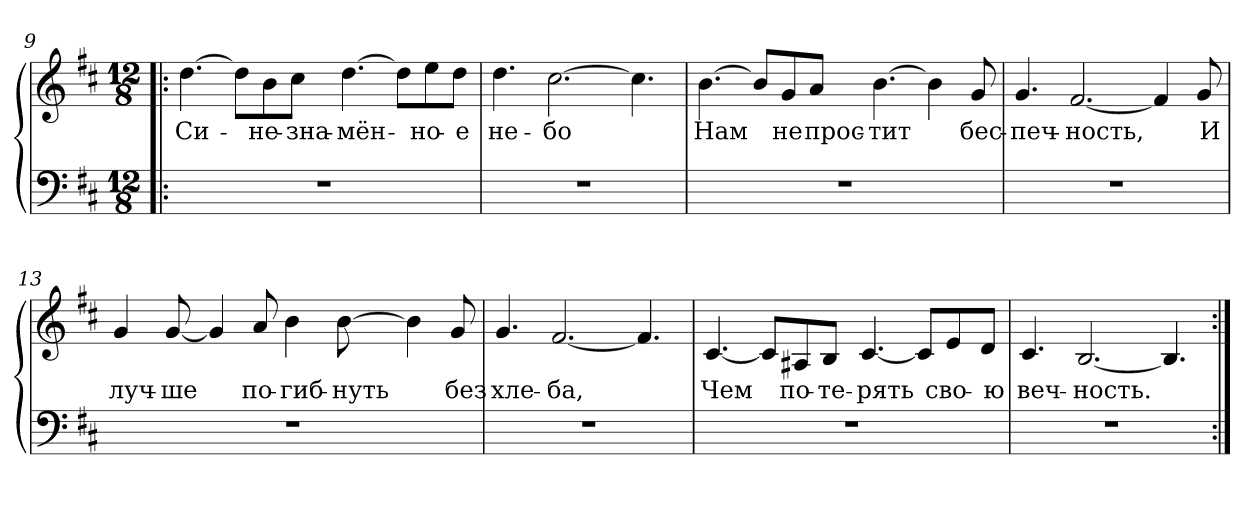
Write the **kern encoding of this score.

**kern	**kern	**text
*part2	*part1	*part1
*staff2	*staff1	*staff1
!!LO:LB:g=z
*clefF4	*clefG2	*
*k[f#c#]	*k[f#c#]	*
*b:	*b:	*
*M12/8	*M12/8	*
=9!|:	=9!|:	=9!|:
!	!	!LO:LY:b
1.r	[4.dd\	Си-
.	8dd\L]	.
!	!	!LO:LY:b
.	8b\	-не-
!	!	!LO:LY:b
.	8cc#\J	-зна-
!	!	!LO:LY:b
.	[4.dd\	-мён-
.	8dd\L]	.
!	!	!LO:LY:b
.	8ee\	-но-
!	!	!LO:LY:b
.	8dd\J	-е
=10	=10	=10
!	!	!LO:LY:b
1.r	4.dd\	не-
!	!	!LO:LY:b
.	[2.cc#\	-бо
.	4.cc#\]	.
!!LO:LB:g=z
=11	=11	=11
!	!	!LO:LY:b
1.r	[4.b\	Нам
.	8b/L]	.
!	!	!LO:LY:b
.	8g/	не
!	!	!LO:LY:b
.	8a/J	прос-
!	!	!LO:LY:b
.	[4.b\	-тит
.	4b\]	.
!	!	!LO:LY:b
.	8g/	бес-
=12	=12	=12
!	!	!LO:LY:b
1.r	4.g/	-печ-
!	!	!LO:LY:b
.	[2.f#/	-ность,
.	4f#/]	.
!	!	!LO:LY:b
.	8g/	И
!!LO:LB:g=z
=13	=13	=13
!	!	!LO:LY:b
1.r	4g/	луч-
!	!	!LO:LY:b
.	[8g/	-ше
.	4g/]	.
!	!	!LO:LY:b
.	8a/	по-
!	!	!LO:LY:b
.	4b\	-гиб-
!	!	!LO:LY:b
.	[8b\	-нуть
.	4b\]	.
!	!	!LO:LY:b
.	8g/	без
=14	=14	=14
!	!	!LO:LY:b
1.r	4.g/	хле-
!	!	!LO:LY:b
.	[2.f#/	-ба,
.	4.f#/]	.
!!LO:LB:g=z
=15	=15	=15
!	!	!LO:LY:b
1.r	[4.c#/	Чем
.	8c#/L]	.
!	!	!LO:LY:b
.	8A#X/	по-
!	!	!LO:LY:b
.	8B/J	-те-
!	!	!LO:LY:b
.	[4.c#/	-рять
.	8c#/L]	.
!	!	!LO:LY:b
.	8e/	сво-
!	!	!LO:LY:b
.	8d/J	-ю
=16	=16	=16
!	!	!LO:LY:b
1.r	4.c#/	веч-
!	!	!LO:LY:b
.	[2.B/	-ность.
.	4.B/]	.
=:|!	=:|!	=:|!
*-	*-	*-
